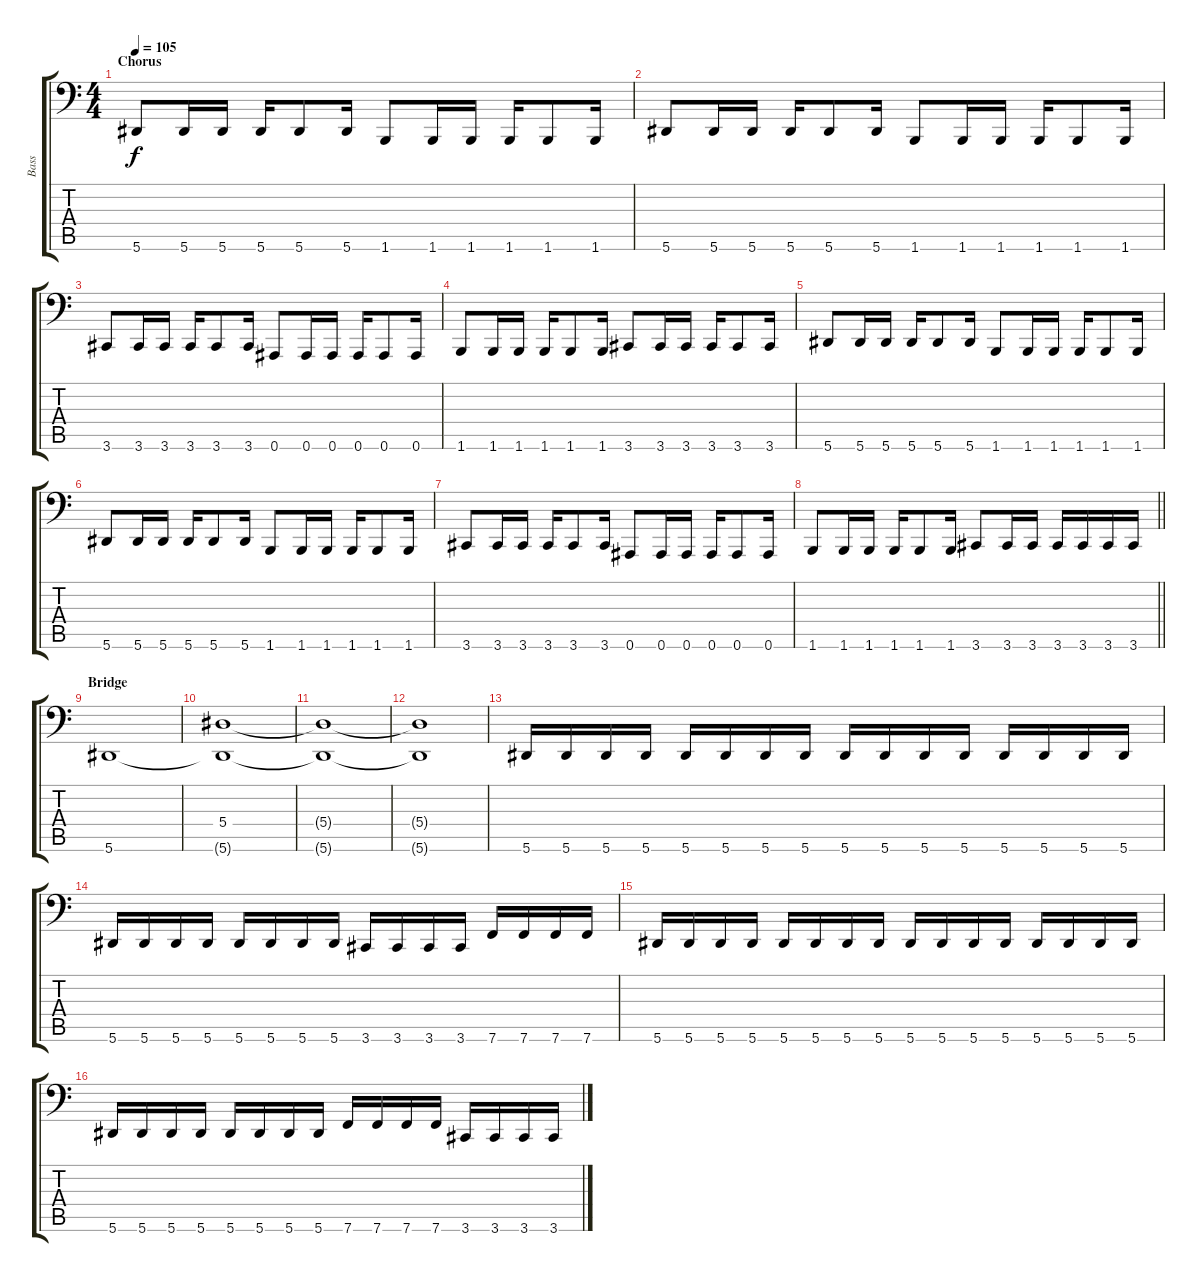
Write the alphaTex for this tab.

\track ("Bass" "Bass") {instrument electricbassfinger}
\staff {score tabs}
\tuning (C3 G2 Eb2 Bb1 F1 Bb0) {hide}
\ts (4 4)
\section ("" "Chorus")
\tempo 105
\clef f4
\ks c
5.6.8{dy f} 5.6.16 5.6.16 5.6.16 5.6.8 5.6.16 1.6.8 1.6.16 1.6.16 1.6.16 1.6.8 1.6.16 |
5.6.8 5.6.16 5.6.16 5.6.16 5.6.8 5.6.16 1.6.8 1.6.16 1.6.16 1.6.16 1.6.8 1.6.16 |
3.6.8 3.6.16 3.6.16 3.6.16 3.6.8 3.6.16 0.6.8 0.6.16 0.6.16 0.6.16 0.6.8 0.6.16 |
1.6.8 1.6.16 1.6.16 1.6.16 1.6.8 1.6.16 3.6.8 3.6.16 3.6.16 3.6.16 3.6.8 3.6.16 |
5.6.8 5.6.16 5.6.16 5.6.16 5.6.8 5.6.16 1.6.8 1.6.16 1.6.16 1.6.16 1.6.8 1.6.16 |
5.6.8 5.6.16 5.6.16 5.6.16 5.6.8 5.6.16 1.6.8 1.6.16 1.6.16 1.6.16 1.6.8 1.6.16 |
3.6.8 3.6.16 3.6.16 3.6.16 3.6.8 3.6.16 0.6.8 0.6.16 0.6.16 0.6.16 0.6.8 0.6.16 |
\barLineRight lightlight
1.6.8 1.6.16 1.6.16 1.6.16 1.6.8 1.6.16 3.6.8 3.6.16 3.6.16 3.6.16 3.6.16 3.6.16 3.6.16 |
\section ("" "Bridge")
5.6.1 |
(5.4 5.6{t}).1 |
(5.4{t} 5.6{t}).1 |
(5.4{t} 5.6{t}).1 |
5.6.16 5.6.16 5.6.16 5.6.16 5.6.16 5.6.16 5.6.16 5.6.16 5.6.16 5.6.16 5.6.16 5.6.16 5.6.16 5.6.16 5.6.16 5.6.16 |
5.6.16 5.6.16 5.6.16 5.6.16 5.6.16 5.6.16 5.6.16 5.6.16 3.6.16 3.6.16 3.6.16 3.6.16 7.6.16 7.6.16 7.6.16 7.6.16 |
5.6.16 5.6.16 5.6.16 5.6.16 5.6.16 5.6.16 5.6.16 5.6.16 5.6.16 5.6.16 5.6.16 5.6.16 5.6.16 5.6.16 5.6.16 5.6.16 |
5.6.16 5.6.16 5.6.16 5.6.16 5.6.16 5.6.16 5.6.16 5.6.16 7.6.16 7.6.16 7.6.16 7.6.16 3.6.16 3.6.16 3.6.16 3.6.16
